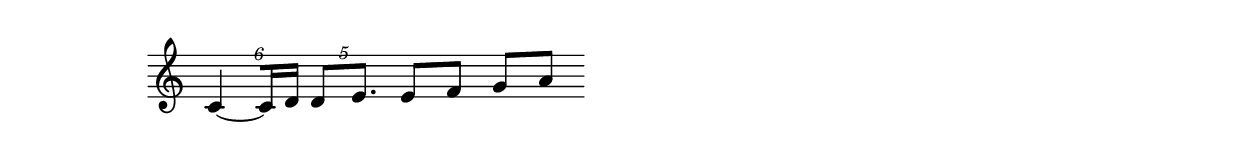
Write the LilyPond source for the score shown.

#(ly:set-option 'midi-extension "mid")
\version "2.12.3"
\include "english.ly"
\header{


}
%{

%}
melody = {
\once \override Staff.TimeSignature #'stencil = ##f
\clef treble
\key c \major
\cadenzaOn


  \times 4/6{ c'4[~c'16 d'16] }  \times 4/5{ d'8[ e'8.] }  e'8[ f'8] g'8[ a'8]  
 
}


text = \lyricmode {
        
}

\score{

<<
\new Voice = "one" {
\melody
}
\new Lyrics \lyricsto "one" \text
>>
\layout {
\context {
\Score
}
}
\midi {
\context {
\Score
tempoWholesPerMinute = #(ly:make-moment 200 4)
}
}
}